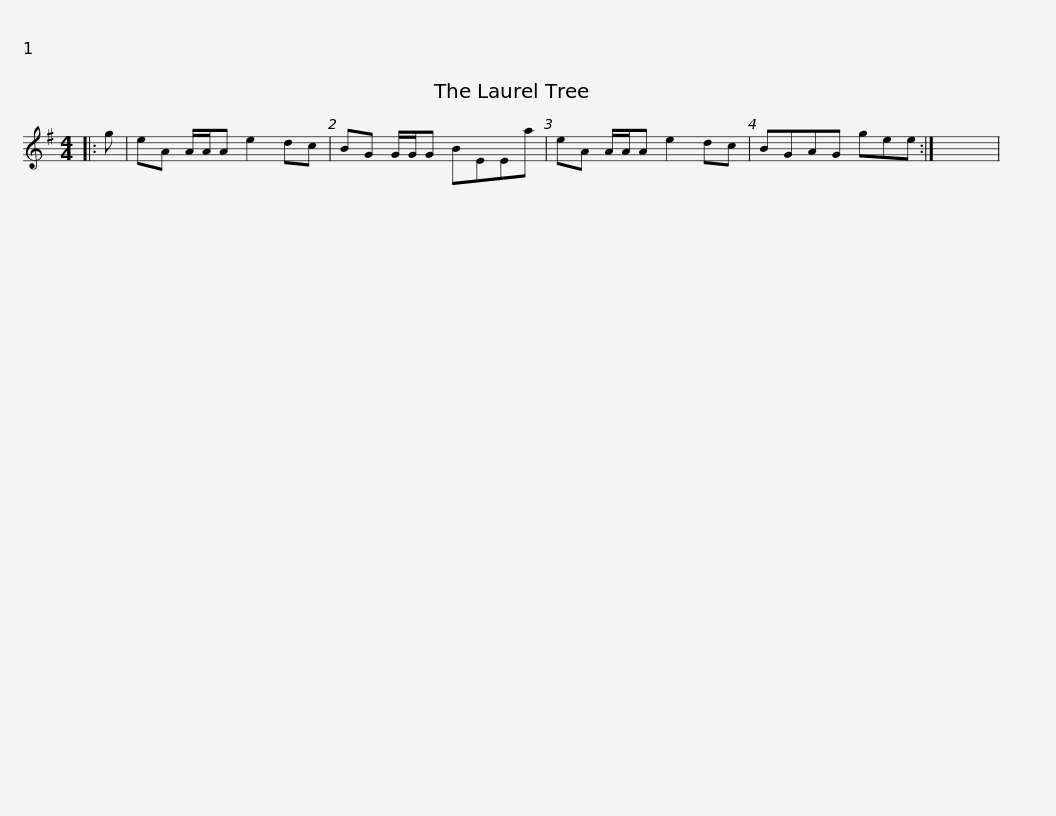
X:1
L:1/8
M:4/4
I:linebreak $
K:G
V:1 treble
V:1
|: g | eA A/A/A e2 dc | BG G/G/G BEEa | eA A/A/A e2 dc | BGAG gee :| %5
 x8 | %6
